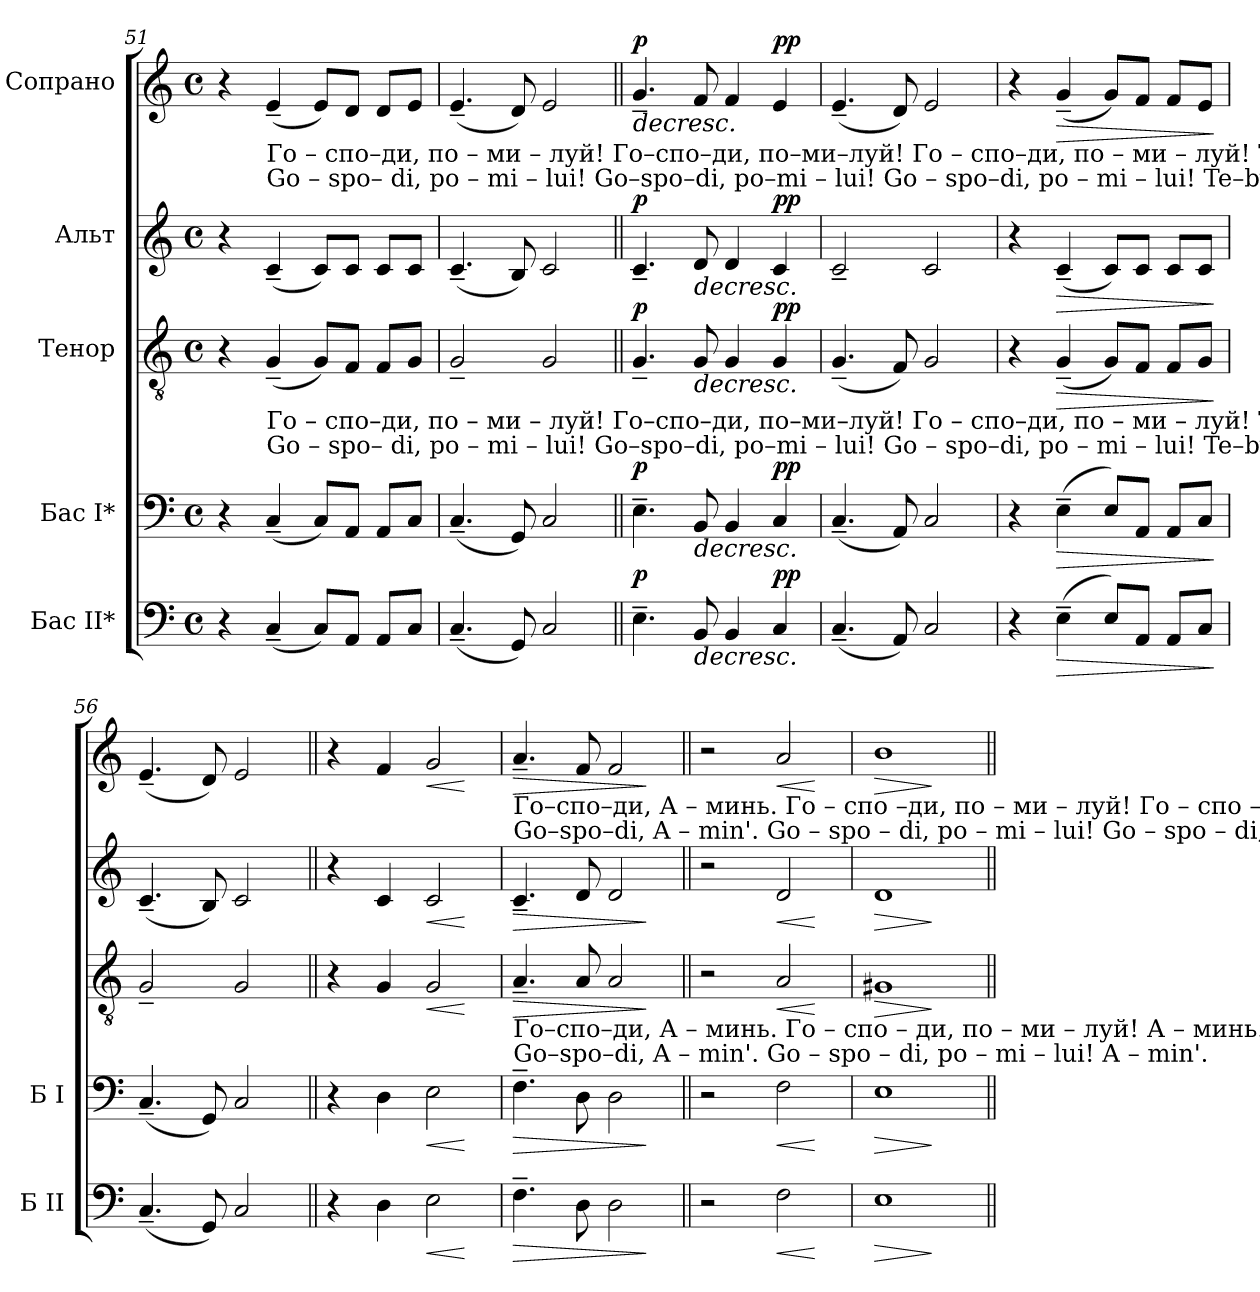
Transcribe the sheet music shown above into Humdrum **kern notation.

**kern	**dynam	**kern	**dynam	**kern	**dynam	**kern	**dynam	**kern	**dynam
*part5	*part5	*part4	*part4	*part3	*part3	*part2	*part2	*part1	*part1
*staff5	*staff5	*staff4	*staff4	*staff3	*staff3	*staff2	*staff2	*staff1	*staff1
*I"Бас II*	*	*I"Бас I*	*	*I"Тенор	*	*I"Альт	*	*I"Сопрано	*
*I'Б II	*	*I'Б I	*	*	*	*	*	*	*
!!LO:PB:g=z
*clefF4	*	*clefF4	*	*clefGv2	*	*clefG2	*	*clefG2	*
*k[]	*	*k[]	*	*k[]	*	*k[]	*	*k[]	*
*M4/4	*	*M4/4	*	*M4/4	*	*M4/4	*	*M4/4	*
*met(c)	*	*met(c)	*	*met(c)	*	*met(c)	*	*met(c)	*
=51	=51	=51	=51	=51	=51	=51	=51	=51	=51
4r	.	4r	.	4r	.	4r	.	4r	.
!	!	!	!	!	!	!	!	!LO:TX:b:t=Го   –  спо–ди,    по –  ми   –   луй!     Го–спо–ди,  по–ми–луй!            Го   –   спо–ди,   по – ми    –   луй!           Те –бе,	!
!	!	!	!	!	!	!	!	!LO:TX:b:t=Go  –  spo– di,     po –  mi   –    lui!       Go–spo–di,   po–mi – lui!             Go   –   spo–di,    po –  mi    –   lui!            Te–bye,	!
!	!	!	!	!LO:TX:b:t=Го   –  спо–ди,    по –  ми   –   луй!     Го–спо–ди,  по–ми–луй!            Го   –   спо–ди,   по – ми    –   луй!           Те –бе,	!	!	!	!	!
!	!	!	!	!LO:TX:b:t=Go  –  spo– di,     po –  mi   –    lui!       Go–spo–di,   po–mi – lui!             Go   –   spo–di,    po –  mi    –   lui!            Te–bye,	!	!	!	!	!
(4C~/	.	(4C~/	.	(4G~/	.	(4c~/	.	(4e~/	.
8C/L)	.	8C/L)	.	8G/L)	.	8c/L)	.	8e/L)	.
8AA/J	.	8AA/J	.	8F/J	.	8c/J	.	8d/J	.
8AA/L	.	8AA/L	.	8F/L	.	8c/L	.	8d/L	.
8C/J	.	8C/J	.	8G/J	.	8c/J	.	8e/J	.
=52	=52	=52	=52	=52	=52	=52	=52	=52	=52
(4.C~/	.	(4.C~/	.	2G~/	.	(4.c~/	.	(4.e~/	.
8GG/)	.	8GG/)	.	.	.	8B/)	.	8d/)	.
2C/	.	2C/	.	2G/	.	2c/	.	2e/	.
=53||	=53||	=53||	=53||	=53||	=53||	=53||	=53||	=53||	=53||
!	!LO:DY:a	!	!LO:DY:a	!	!LO:DY:a	!	!LO:DY:a	!	!LO:HP:b
!	!	!	!	!	!	!	!	!	!LO:DY:n=1:a
4.E~\	p	4.E~\	p	4.G~/	p	4.c~/	p	4.g~/	> p
!	!LO:HP:b	!	!LO:HP:b	!	!LO:HP:b	!	!LO:HP:b	!	!
8BB/	>	8BB/	>	8G/	>	8d/	>	8f/	.
4BB/	.	4BB/	.	4G/	.	4d/	.	4f/	.
!	!LO:DY:a	!	!LO:DY:a	!	!LO:DY:a	!	!LO:DY:a	!	!LO:DY:n=2:a
4C/	pp	4C/	pp	4G/	pp	4c/	pp	4e/	pp
.	]	.	]	.	]	.	]	.	]
=54	=54	=54	=54	=54	=54	=54	=54	=54	=54
(4.C~/	.	(4.C~/	.	(4.G~/	.	2c~/	.	(4.e~/	.
8AA/)	.	8AA/)	.	8F/)	.	.	.	8d/)	.
2C/	.	2C/	.	2G/	.	2c/	.	2e/	.
=55	=55	=55	=55	=55	=55	=55	=55	=55	=55
4r	.	4r	.	4r	.	4r	.	4r	.
!	!LO:HP:b	!	!LO:HP:b	!	!LO:HP:b	!	!LO:HP:b	!	!LO:HP:b
(4E~\	>	(4E~\	>	(4G~/	>	(4c~/	>	(4g~/	>
8E/L)	.	8E/L)	.	8G/L)	.	8c/L)	.	8g/L)	.
8AA/J	.	8AA/J	.	8F/J	.	8c/J	.	8f/J	.
8AA/L	.	8AA/L	.	8F/L	.	8c/L	.	8f/L	.
8C/J	.	8C/J	.	8G/J	.	8c/J	.	8e/J	.
.	]	.	]	.	]	.	]	.	]
=56	=56	=56	=56	=56	=56	=56	=56	=56	=56
(4.C~/	.	(4.C~/	.	2G~/	.	(4.c~/	.	(4.e~/	.
8GG/)	.	8GG/)	.	.	.	8B/)	.	8d/)	.
2C/	.	2C/	.	2G/	.	2c/	.	2e/	.
=57||	=57||	=57||	=57||	=57||	=57||	=57||	=57||	=57||	=57||
4r	.	4r	.	4r	.	4r	.	4r	.
4D\	.	4D\	.	4G/	.	4c/	.	4f/	.
!	!LO:HP:b	!	!LO:HP:b	!	!LO:HP:b	!	!LO:HP:b	!	!LO:HP:b
2E\	<	2E\	<	2G/	<	2c/	<	2g/	<
.	[	.	[	.	[	.	[	.	[
!!LO:LB:g=z
=58	=58	=58	=58	=58	=58	=58	=58	=58	=58
!	!	!	!	!	!	!	!	!LO:TX:b:t=Го–спо–ди,        А – минь.         Го    –    спо –ди,  по – ми     –    луй!   Го     –     спо – ди,   по  – ми     –    луй!          А  – минь.	!
!	!	!	!	!	!	!	!	!LO:TX:b:t=Go–spo–di,         A – min'.           Go   –    spo – di,  po  – mi     –      lui!    Go     –     spo – di,   po  –  mi      –     lui!           A  –  min'.	!
!	!	!	!	!LO:TX:b:t=Го–спо–ди,        А – минь.                                                                                          Го     –     спо – ди,   по  – ми     –    луй!          А  – минь.	!	!	!	!	!
!	!	!	!	!LO:TX:b:t=Go–spo–di,         A – min'.                                                                                            Go     –     spo – di,   po  –  mi      –     lui!           A  –  min'.	!	!	!	!	!
!	!LO:HP:b	!	!LO:HP:b	!	!LO:HP:b	!	!LO:HP:b	!	!LO:HP:b
4.F~\	>	4.F~\	>	4.A~/	>	4.c~/	>	4.a~/	>
8D\	.	8D\	.	8A/	.	8d/	.	8f/	.
2D\	.	2D\	.	2A/	.	2d/	.	2f/	.
.	]	.	]	.	]	.	]	.	]
=59||	=59||	=59||	=59||	=59||	=59||	=59||	=59||	=59||	=59||
2r	.	2r	.	2r	.	2r	.	2r	.
!	!LO:HP:b	!	!LO:HP:b	!	!LO:HP:b	!	!LO:HP:b	!	!LO:HP:b
2F\	<	2F\	<	2A/	<	2d/	<	2a/	<
.	[	.	[	.	[	.	[	.	[
=60	=60	=60	=60	=60	=60	=60	=60	=60	=60
!	!LO:HP:b	!	!LO:HP:b	!	!LO:HP:b	!	!LO:HP:b	!	!LO:HP:b
1E	>	1E	>	1G#X	>	1d	>	1b	>
.	]	.	]	.	]	.	]	.	]
=||	=||	=||	=||	=||	=||	=||	=||	=||	=||
*-	*-	*-	*-	*-	*-	*-	*-	*-	*-
